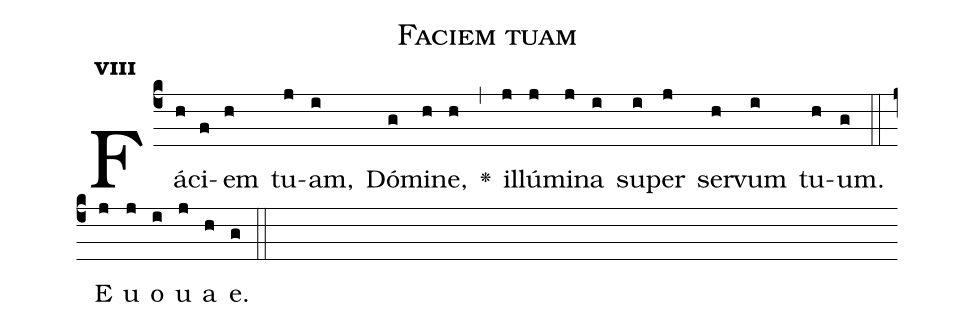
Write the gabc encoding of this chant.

name:Faciem tuam;
office-part:Antiphona;
mode:8;
%%
initial-style: 1;
name: Faciem tuam;
book:;
occasion: Psalterium Hebdomada II Feria II;
office-part: Officium Lectionis Ant 2;
user-notes: ;
commentary: ;
annotation: 8g;
centering-scheme: english;
fontsize: 12;
font: OFLSortsMillGoudy;
height: 11;
width: 4.5;
%%
(c4)Fá(h)ci(f)em(h) tu(j)am,(i) Dó(g)mi(h)ne,(h) <v>\greheightstar</v>(,) il(j)lú(j)mi(j)na(i) su(i)per(j) ser(h)vum(i) tu(h)um.(g) (::)
E(j) u(j) o(i) u(j) a(h) e.(g) (::)
